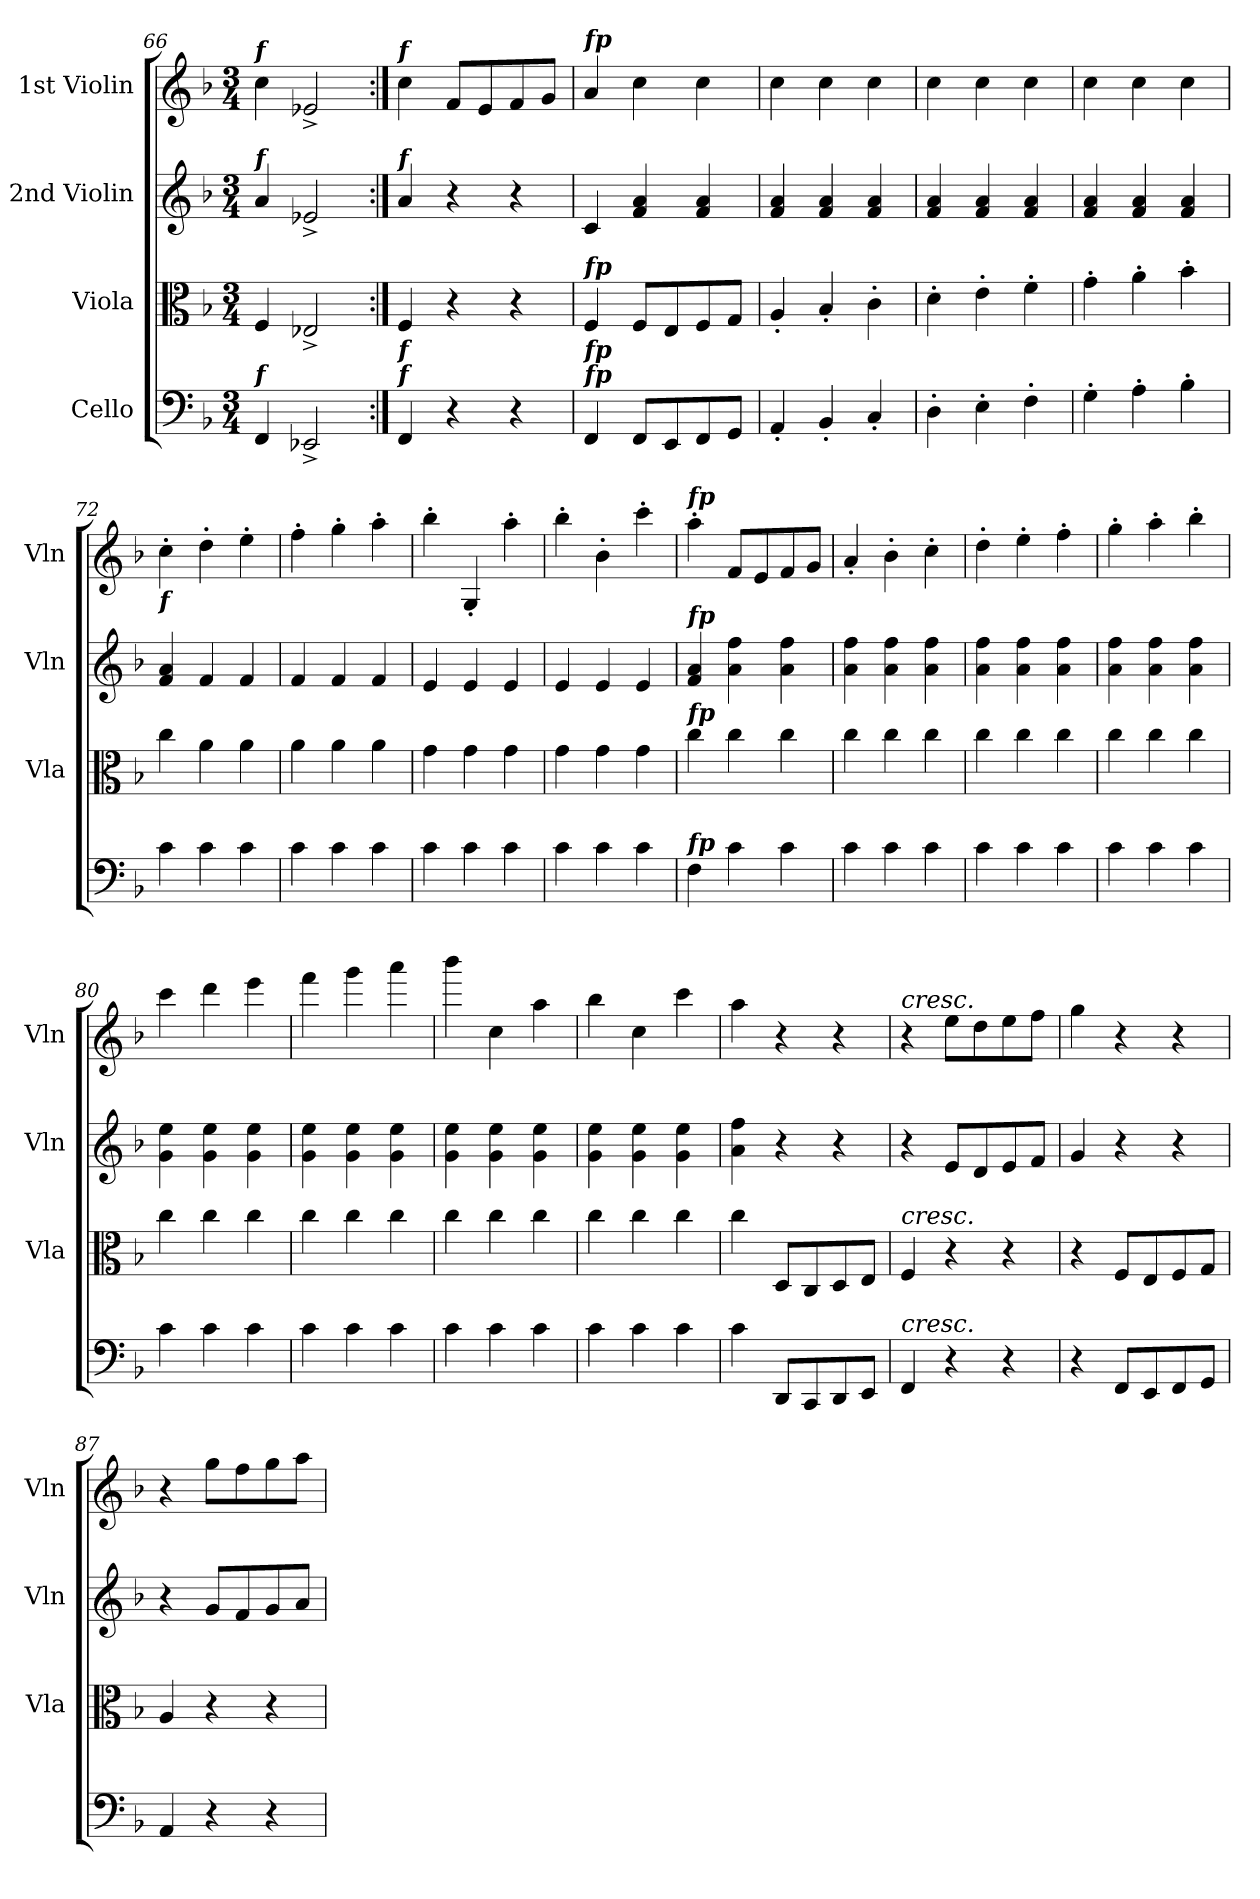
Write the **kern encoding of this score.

**kern	**kern	**kern	**kern
*part4	*part3	*part2	*part1
*staff4	*staff3	*staff2	*staff1
*I"Cello	*I"Viola	*I"2nd Violin	*I"1st Violin
*	*I'Vla	*I'Vln	*I'Vln
!!LO:PB:g=z
*clefF4	*clefC3	*clefG2	*clefG2
*k[b-]	*k[b-]	*k[b-]	*k[b-]
*F:	*F:	*F:	*F:
*M3/4	*M3/4	*M3/4	*M3/4
=66	=66	=66	=66
!	!	!	!LO:TX:a:Bi:t=f
!	!	!LO:TX:a:Bi:t=f	!
!LO:TX:a:Bi:t=f	!	!	!
4FF/	4F/	4a/	4cc\
2EE-X^/	2E-X^/	2e-X^/	2e-X^/
=67:|!	=67:|!	=67:|!	=67:|!
!	!	!	!LO:TX:a:Bi:t=f
!	!	!LO:TX:a:Bi:t=f	!
!LO:TX:a:Bi:t=f	!	!	!
!LO:TX:a:Bi:t=f	!	!	!
4FF/	4F/	4a/	4cc\
4r	4r	4r	8f/L
.	.	.	8e/
4r	4r	4r	8f/
.	.	.	8g/J
=68	=68	=68	=68
!	!	!	!LO:TX:a:Bi:t=fp
!	!LO:TX:a:Bi:t=fp	!	!
!LO:TX:a:Bi:t=fp	!	!	!
!LO:TX:a:Bi:t=fp	!	!	!
4FF/	4F/	4c/	4a/
8FF/L	8F/L	4f/ 4a/	4cc\
8EE/	8E/	.	.
8FF/	8F/	4f/ 4a/	4cc\
8GG/J	8G/J	.	.
=69	=69	=69	=69
4AA'/	4A'/	4f/ 4a/	4cc\
4BB-'/	4B-'/	4f/ 4a/	4cc\
4C'/	4c'\	4f/ 4a/	4cc\
=70	=70	=70	=70
4D'\	4d'\	4f/ 4a/	4cc\
4E'\	4e'\	4f/ 4a/	4cc\
4F'\	4f'\	4f/ 4a/	4cc\
=71	=71	=71	=71
4G'\	4g'\	4f/ 4a/	4cc\
4A'\	4a'\	4f/ 4a/	4cc\
4B-'\	4b-'\	4f/ 4a/	4cc\
!!LO:LB:g=z
=72	=72	=72	=72
!	!	!	!LO:TX:b:Bi:t=f
4c\	4cc\	4f/ 4a/	4cc'\
4c\	4a\	4f/	4dd'\
4c\	4a\	4f/	4ee'\
=73	=73	=73	=73
4c\	4a\	4f/	4ff'\
4c\	4a\	4f/	4gg'\
4c\	4a\	4f/	4aa'\
=74	=74	=74	=74
4c\	4g\	4e/	4bb-'\
4c\	4g\	4e/	4G'/
4c\	4g\	4e/	4aa'\
=75	=75	=75	=75
4c\	4g\	4e/	4bb-'\
4c\	4g\	4e/	4b-'\
4c\	4g\	4e/	4ccc'\
=76	=76	=76	=76
!	!	!	!LO:TX:a:Bi:t=fp
!	!	!LO:TX:a:Bi:t=fp	!
!	!LO:TX:a:Bi:t=fp	!	!
!LO:TX:a:Bi:t=fp	!	!	!
4F\	4cc\	4f/ 4a/	4aa'\
4c\	4cc\	4a\ 4ff\	8f/L
.	.	.	8e/
4c\	4cc\	4a\ 4ff\	8f/
.	.	.	8g/J
=77	=77	=77	=77
4c\	4cc\	4a\ 4ff\	4a'/
4c\	4cc\	4a\ 4ff\	4b-'\
4c\	4cc\	4a\ 4ff\	4cc'\
!!LO:LB:g=z
=78	=78	=78	=78
4c\	4cc\	4a\ 4ff\	4dd'\
4c\	4cc\	4a\ 4ff\	4ee'\
4c\	4cc\	4a\ 4ff\	4ff'\
=79	=79	=79	=79
4c\	4cc\	4a\ 4ff\	4gg'\
4c\	4cc\	4a\ 4ff\	4aa'\
4c\	4cc\	4a\ 4ff\	4bb-'\
=80	=80	=80	=80
4c\	4cc\	4g\ 4ee\	4ccc\
4c\	4cc\	4g\ 4ee\	4ddd\
4c\	4cc\	4g\ 4ee\	4eee\
=81	=81	=81	=81
4c\	4cc\	4g\ 4ee\	4fff\
4c\	4cc\	4g\ 4ee\	4ggg\
4c\	4cc\	4g\ 4ee\	4aaa\
=82	=82	=82	=82
4c\	4cc\	4g\ 4ee\	4bbb-\
4c\	4cc\	4g\ 4ee\	4cc\
4c\	4cc\	4g\ 4ee\	4aa\
=83	=83	=83	=83
4c\	4cc\	4g\ 4ee\	4bb-\
4c\	4cc\	4g\ 4ee\	4cc\
4c\	4cc\	4g\ 4ee\	4ccc\
!!LO:PB:g=z
=84	=84	=84	=84
4c\	4cc\	4a\ 4ff\	4aa\
8DD/L	8D/L	4r	4r
8CC/	8C/	.	.
8DD/	8D/	4r	4r
8EE/J	8E/J	.	.
=85	=85	=85	=85
!	!	!	!LO:TX:a:i:t=cresc.
!	!LO:TX:a:i:t=cresc.	!	!
!LO:TX:a:i:t=cresc.	!	!	!
4FF/	4F/	4r	4r
4r	4r	8e/L	8ee\L
.	.	8d/	8dd\
4r	4r	8e/	8ee\
.	.	8f/J	8ff\J
=86	=86	=86	=86
4r	4r	4g/	4gg\
8FF/L	8F/L	4r	4r
8EE/	8E/	.	.
8FF/	8F/	4r	4r
8GG/J	8G/J	.	.
=87	=87	=87	=87
4AA/	4A/	4r	4r
4r	4r	8g/L	8gg\L
.	.	8f/	8ff\
4r	4r	8g/	8gg\
.	.	8a/J	8aa\J
=	=	=	=
*-	*-	*-	*-
